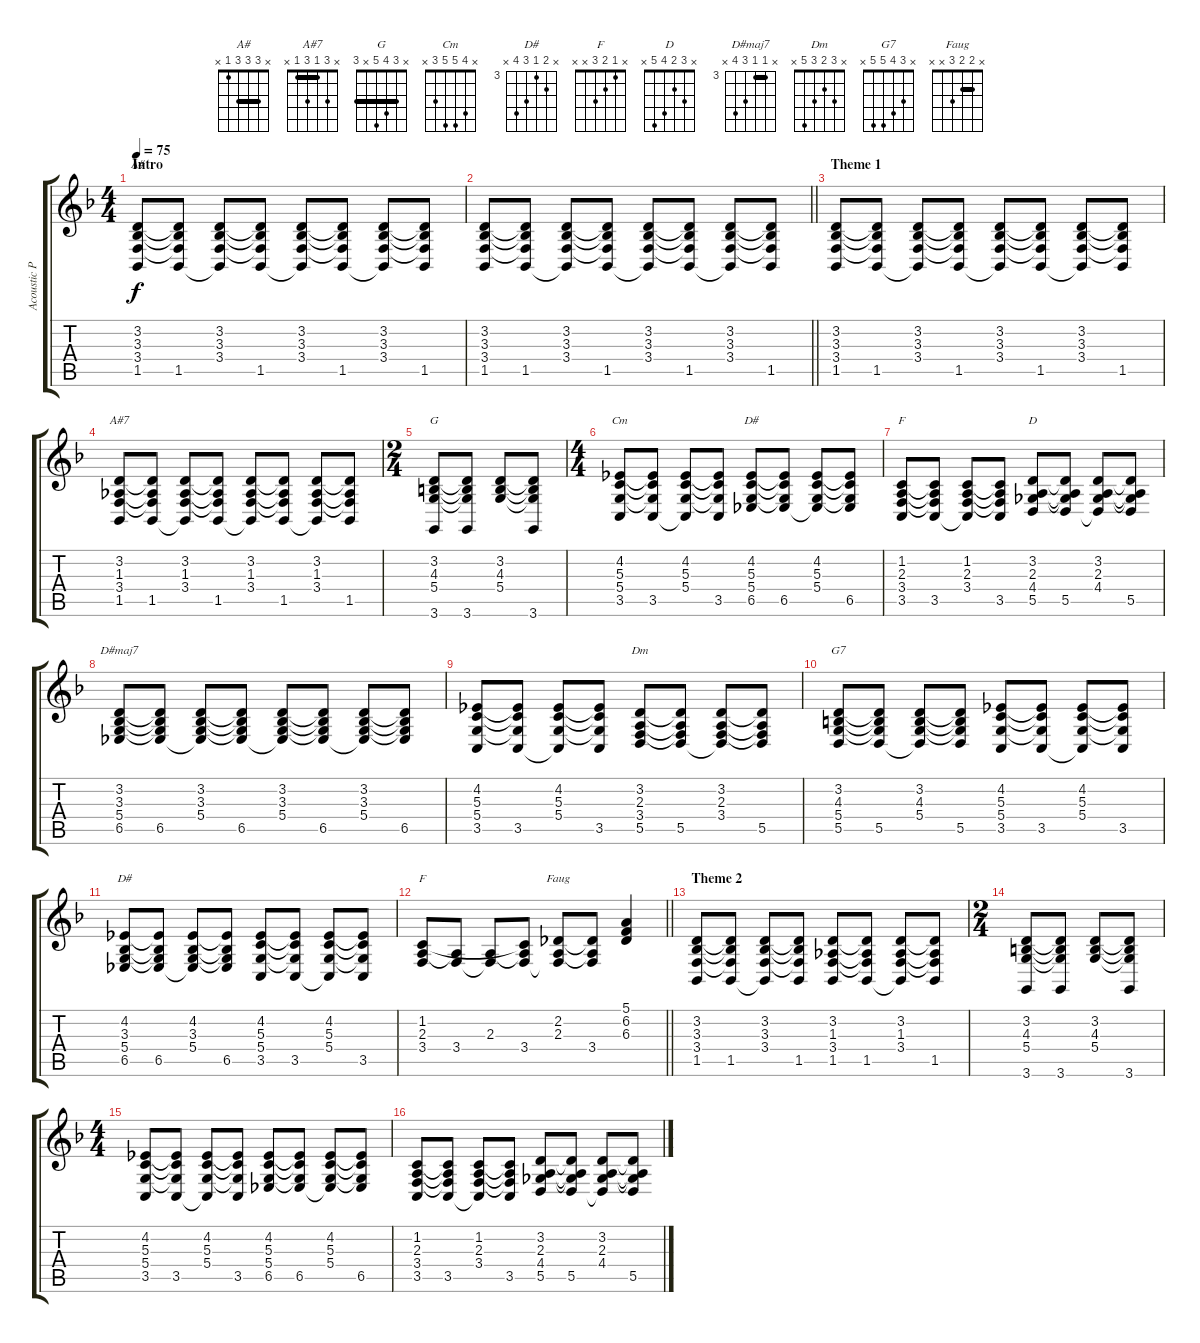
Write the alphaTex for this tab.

\track ("Acoustic Piano" "Acoustic P") {instrument acousticgrandpiano}
\staff {score tabs}
\tuning (E4 B3 G3 D3 A2 E2) {hide}
\chord ("A#" x 3 3 3 1 x) {barre 3}
\chord ("A#7" x 3 1 3 1 x) {barre 1}
\chord ("G" x 3 4 5 x 3) {barre 3}
\chord ("Cm" x 4 5 5 3 x)
\chord ("D#" x 4 5 5 6 x) {firstfret 4}
\chord ("F" x 1 2 3 3 x)
\chord ("D" x 3 2 4 5 x)
\chord ("D#maj7" x 3 3 5 6 x) {firstfret 3 barre 3}
\chord ("Dm" x 3 2 3 5 x)
\chord ("G7" x 3 4 5 5 x)
\chord ("D#" x 4 3 5 6 x) {firstfret 3}
\chord ("F" x 1 2 3 x x)
\chord ("Faug" x 2 2 3 x x) {barre 2}
\ts (4 4)
\section ("" "Intro")
\tempo 75
\clef g2
\ks f
(3.2 3.3 3.4 1.5).8{ch "A#" dy f instrument acousticgrandpiano} (3.2{t} 3.3{t} 3.4{t} 1.5).8 (3.2 3.3 3.4 1.5{t}).8 (3.2{t} 3.3{t} 3.4{t} 1.5).8 (3.2 3.3 3.4 1.5{t}).8 (3.2{t} 3.3{t} 3.4{t} 1.5).8 (3.2 3.3 3.4 1.5{t}).8 (3.2{t} 3.3{t} 3.4{t} 1.5).8 |
\barLineRight lightlight
(3.2 3.3 3.4 1.5).8 (3.2{t} 3.3{t} 3.4{t} 1.5).8 (3.2 3.3 3.4 1.5{t}).8 (3.2{t} 3.3{t} 3.4{t} 1.5).8 (3.2 3.3 3.4 1.5{t}).8 (3.2{t} 3.3{t} 3.4{t} 1.5).8 (3.2 3.3 3.4 1.5{t}).8 (3.2{t} 3.3{t} 3.4{t} 1.5).8 |
\section ("" "Theme 1")
(3.2 3.3 3.4 1.5).8 (3.2{t} 3.3{t} 3.4{t} 1.5).8 (3.2 3.3 3.4 1.5{t}).8 (3.2{t} 3.3{t} 3.4{t} 1.5).8 (3.2 3.3 3.4 1.5{t}).8 (3.2{t} 3.3{t} 3.4{t} 1.5).8 (3.2 3.3 3.4 1.5{t}).8 (3.2{t} 3.3{t} 3.4{t} 1.5).8 |
(3.2 1.3 3.4 1.5).8{ch "A#7"} (3.2{t} 1.3{t} 3.4{t} 1.5).8 (3.2 1.3 3.4 1.5{t}).8 (3.2{t} 1.3{t} 3.4{t} 1.5).8 (3.2 1.3 3.4 1.5{t}).8 (3.2{t} 1.3{t} 3.4{t} 1.5).8 (3.2 1.3 3.4 1.5{t}).8 (3.2{t} 1.3{t} 3.4{t} 1.5).8 |
\ts (2 4)
(3.2 4.3 5.4 3.6).8{ch "G"} (3.2{t} 4.3{t} 5.4{t} 3.6).8 (3.2 4.3 5.4).8 (3.2{t} 4.3{t} 5.4{t} 3.6).8 |
\ts (4 4)
(4.2 5.3 5.4 3.5).8{ch "Cm"} (4.2{t} 5.3{t} 5.4{t} 3.5).8 (4.2 5.3 5.4 3.5{t}).8 (4.2{t} 5.3{t} 5.4{t} 3.5).8 (4.2 5.3 5.4 6.5).8{ch "D#"} (4.2{t} 5.3{t} 5.4{t} 6.5).8 (4.2 5.3 5.4 6.5{t}).8 (4.2{t} 5.3{t} 5.4{t} 6.5).8 |
(1.2 2.3 3.4 3.5).8{ch "F"} (1.2{t} 2.3{t} 3.4{t} 3.5).8 (1.2 2.3 3.4 3.5{t}).8 (1.2{t} 2.3{t} 3.4{t} 3.5).8 (3.2 2.3 4.4 5.5).8{ch "D"} (3.2{t} 2.3{t} 4.4{t} 5.5).8 (3.2 2.3 4.4 5.5{t}).8 (3.2{t} 2.3{t} 4.4{t} 5.5).8 |
(3.2 3.3 5.4 6.5).8{ch "D#maj7"} (3.2{t} 3.3{t} 5.4{t} 6.5).8 (3.2 3.3 5.4 6.5{t}).8 (3.2{t} 3.3{t} 5.4{t} 6.5).8 (3.2 3.3 5.4 6.5{t}).8 (3.2{t} 3.3{t} 5.4{t} 6.5).8 (3.2 3.3 5.4 6.5{t}).8 (3.2{t} 3.3{t} 5.4{t} 6.5).8 |
(4.2 5.3 5.4 3.5).8 (4.2{t} 5.3{t} 5.4{t} 3.5).8 (4.2 5.3 5.4 3.5{t}).8 (4.2{t} 5.3{t} 5.4{t} 3.5).8 (3.2 2.3 3.4 5.5).8{ch "Dm"} (3.2{t} 2.3{t} 3.4{t} 5.5).8 (3.2 2.3 3.4 5.5{t}).8 (3.2{t} 2.3{t} 3.4{t} 5.5).8 |
(3.2 4.3 5.4 5.5).8{ch "G7"} (3.2{t} 4.3{t} 5.4{t} 5.5).8 (3.2 4.3 5.4 5.5{t}).8 (3.2{t} 4.3{t} 5.4{t} 5.5).8 (4.2 5.3 5.4 3.5).8 (4.2{t} 5.3{t} 5.4{t} 3.5).8 (4.2 5.3 5.4 3.5{t}).8 (4.2{t} 5.3{t} 5.4{t} 3.5).8 |
(4.2 3.3 5.4 6.5).8{ch "D#"} (4.2{t} 3.3{t} 5.4{t} 6.5).8 (4.2 3.3 5.4 6.5{t}).8 (4.2{t} 3.3{t} 5.4{t} 6.5).8 (4.2 5.3 5.4 3.5).8 (4.2{t} 5.3{t} 5.4{t} 3.5).8 (4.2 5.3 5.4 3.5{t}).8 (4.2{t} 5.3{t} 5.4{t} 3.5).8 |
\barLineRight lightlight
(1.2 2.3 3.4).8{ch "F"} (2.3{t} 3.4).8 (2.3 3.4{t}).8 (1.2{t} 2.3{t} 3.4).8 (2.2 2.3 3.4{t}).8{ch "Faug"} (2.2{t} 2.3{t} 3.4).8 (5.1 6.2 6.3).4 |
\section ("" "Theme 2")
(3.2 3.3 3.4 1.5).8 (3.2{t} 3.3{t} 3.4{t} 1.5).8 (3.2 3.3 3.4 1.5{t}).8 (3.2{t} 3.3{t} 3.4{t} 1.5).8 (3.2 1.3 3.4 1.5).8 (3.2{t} 1.3{t} 3.4{t} 1.5).8 (3.2 1.3 3.4 1.5{t}).8 (3.2{t} 1.3{t} 3.4{t} 1.5).8 |
\ts (2 4)
(3.2 4.3 5.4 3.6).8 (3.2{t} 4.3{t} 5.4{t} 3.6).8 (3.2 4.3 5.4).8 (3.2{t} 4.3{t} 5.4{t} 3.6).8 |
\ts (4 4)
(4.2 5.3 5.4 3.5).8 (4.2{t} 5.3{t} 5.4{t} 3.5).8 (4.2 5.3 5.4 3.5{t}).8 (4.2{t} 5.3{t} 5.4{t} 3.5).8 (4.2 5.3 5.4 6.5).8 (4.2{t} 5.3{t} 5.4{t} 6.5).8 (4.2 5.3 5.4 6.5{t}).8 (4.2{t} 5.3{t} 5.4{t} 6.5).8 |
(1.2 2.3 3.4 3.5).8 (1.2{t} 2.3{t} 3.4{t} 3.5).8 (1.2 2.3 3.4 3.5{t}).8 (1.2{t} 2.3{t} 3.4{t} 3.5).8 (3.2 2.3 4.4 5.5).8 (3.2{t} 2.3{t} 4.4{t} 5.5).8 (3.2 2.3 4.4 5.5{t}).8 (3.2{t} 2.3{t} 4.4{t} 5.5).8
